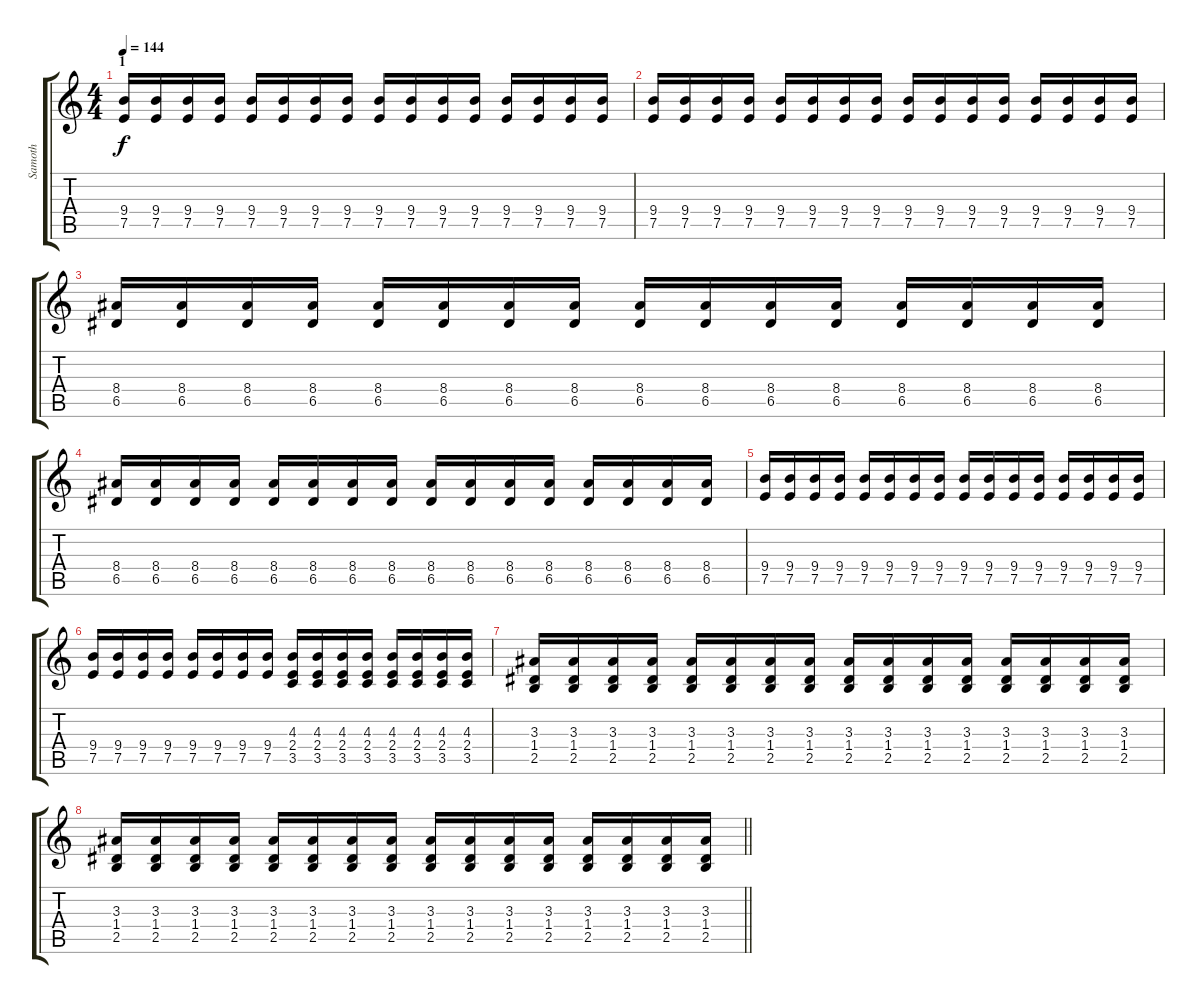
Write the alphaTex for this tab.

\track ("Samoth" "Samoth") {instrument overdrivenguitar}
\staff {score tabs}
\tuning (E4 B3 G3 D3 A2 E2) {hide}
\ts (4 4)
\section ("" "1")
\tempo 144
\clef g2
\ks c
(9.4 7.5).16{dy f} (9.4 7.5).16 (9.4 7.5).16 (9.4 7.5).16 (9.4 7.5).16 (9.4 7.5).16 (9.4 7.5).16 (9.4 7.5).16 (9.4 7.5).16 (9.4 7.5).16 (9.4 7.5).16 (9.4 7.5).16 (9.4 7.5).16 (9.4 7.5).16 (9.4 7.5).16 (9.4 7.5).16 |
(9.4 7.5).16 (9.4 7.5).16 (9.4 7.5).16 (9.4 7.5).16 (9.4 7.5).16 (9.4 7.5).16 (9.4 7.5).16 (9.4 7.5).16 (9.4 7.5).16 (9.4 7.5).16 (9.4 7.5).16 (9.4 7.5).16 (9.4 7.5).16 (9.4 7.5).16 (9.4 7.5).16 (9.4 7.5).16 |
(8.4 6.5).16 (8.4 6.5).16 (8.4 6.5).16 (8.4 6.5).16 (8.4 6.5).16 (8.4 6.5).16 (8.4 6.5).16 (8.4 6.5).16 (8.4 6.5).16 (8.4 6.5).16 (8.4 6.5).16 (8.4 6.5).16 (8.4 6.5).16 (8.4 6.5).16 (8.4 6.5).16 (8.4 6.5).16 |
(8.4 6.5).16 (8.4 6.5).16 (8.4 6.5).16 (8.4 6.5).16 (8.4 6.5).16 (8.4 6.5).16 (8.4 6.5).16 (8.4 6.5).16 (8.4 6.5).16 (8.4 6.5).16 (8.4 6.5).16 (8.4 6.5).16 (8.4 6.5).16 (8.4 6.5).16 (8.4 6.5).16 (8.4 6.5).16 |
(9.4 7.5).16 (9.4 7.5).16 (9.4 7.5).16 (9.4 7.5).16 (9.4 7.5).16 (9.4 7.5).16 (9.4 7.5).16 (9.4 7.5).16 (9.4 7.5).16 (9.4 7.5).16 (9.4 7.5).16 (9.4 7.5).16 (9.4 7.5).16 (9.4 7.5).16 (9.4 7.5).16 (9.4 7.5).16 |
(9.4 7.5).16 (9.4 7.5).16 (9.4 7.5).16 (9.4 7.5).16 (9.4 7.5).16 (9.4 7.5).16 (9.4 7.5).16 (9.4 7.5).16 (4.3 2.4 3.5).16 (4.3 2.4 3.5).16 (4.3 2.4 3.5).16 (4.3 2.4 3.5).16 (4.3 2.4 3.5).16 (4.3 2.4 3.5).16 (4.3 2.4 3.5).16 (4.3 2.4 3.5).16 |
(3.3 1.4 2.5).16 (3.3 1.4 2.5).16 (3.3 1.4 2.5).16 (3.3 1.4 2.5).16 (3.3 1.4 2.5).16 (3.3 1.4 2.5).16 (3.3 1.4 2.5).16 (3.3 1.4 2.5).16 (3.3 1.4 2.5).16 (3.3 1.4 2.5).16 (3.3 1.4 2.5).16 (3.3 1.4 2.5).16 (3.3 1.4 2.5).16 (3.3 1.4 2.5).16 (3.3 1.4 2.5).16 (3.3 1.4 2.5).16 |
\barLineRight lightlight
(3.3 1.4 2.5).16 (3.3 1.4 2.5).16 (3.3 1.4 2.5).16 (3.3 1.4 2.5).16 (3.3 1.4 2.5).16 (3.3 1.4 2.5).16 (3.3 1.4 2.5).16 (3.3 1.4 2.5).16 (3.3 1.4 2.5).16 (3.3 1.4 2.5).16 (3.3 1.4 2.5).16 (3.3 1.4 2.5).16 (3.3 1.4 2.5).16 (3.3 1.4 2.5).16 (3.3 1.4 2.5).16 (3.3 1.4 2.5).16
